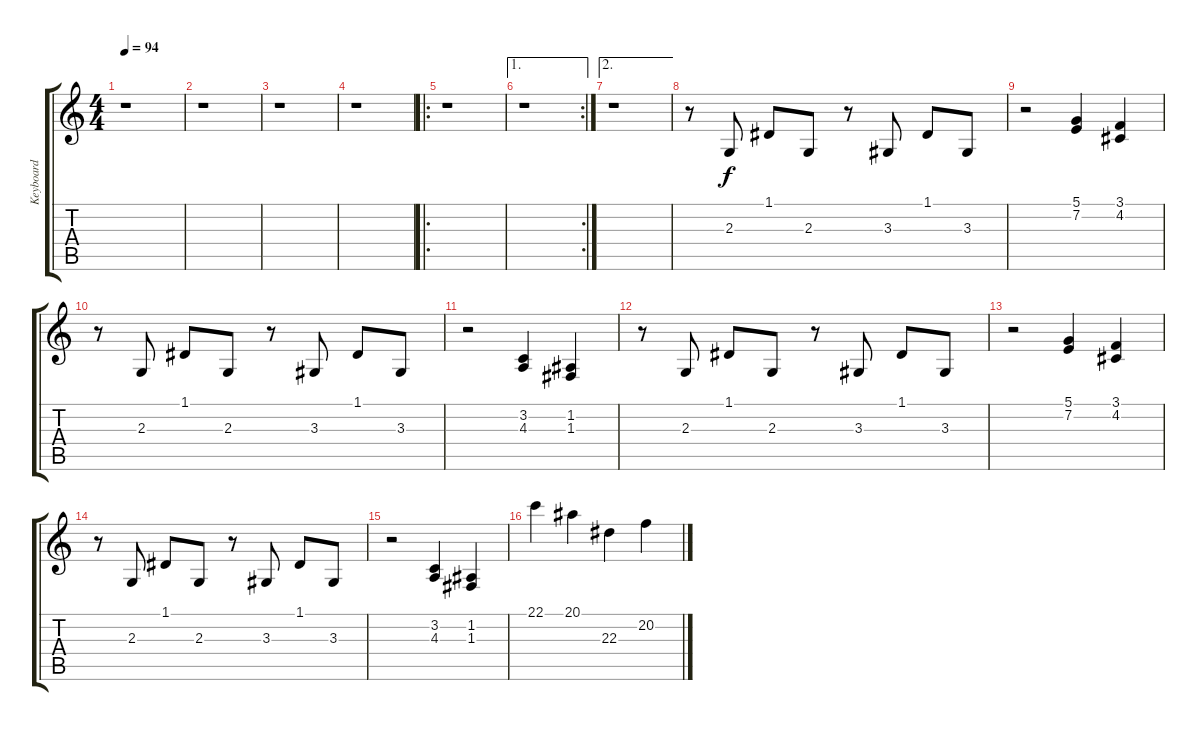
\track ("Keyboard" "Keyboard") {instrument stringensemble1}
\staff {score tabs}
\tuning (D4 A3 F3 C3 G2 C2) {hide}
\ts (4 4)
\tempo 94
\clef g2
\ks c
r.1{dy f instrument stringensemble1} |
r.1 |
r.1 |
r.1 |
\ro
r.1 |
\ae 1
\rc 2
r.1 |
\ae 2
r.1 |
r.8 2.3.8 1.1.8 2.3.8 r.8 3.3.8 1.1.8 3.3.8 |
r.2 (5.1 7.2).4 (3.1 4.2).4 |
r.8 2.3.8 1.1.8 2.3.8 r.8 3.3.8 1.1.8 3.3.8 |
r.2 (3.2 4.3).4 (1.2 1.3).4 |
r.8 2.3.8 1.1.8 2.3.8 r.8 3.3.8 1.1.8 3.3.8 |
r.2 (5.1 7.2).4 (3.1 4.2).4 |
r.8 2.3.8 1.1.8 2.3.8 r.8 3.3.8 1.1.8 3.3.8 |
r.2 (3.2 4.3).4 (1.2 1.3).4 |
22.1.4 20.1.4 22.3.4 20.2.4
